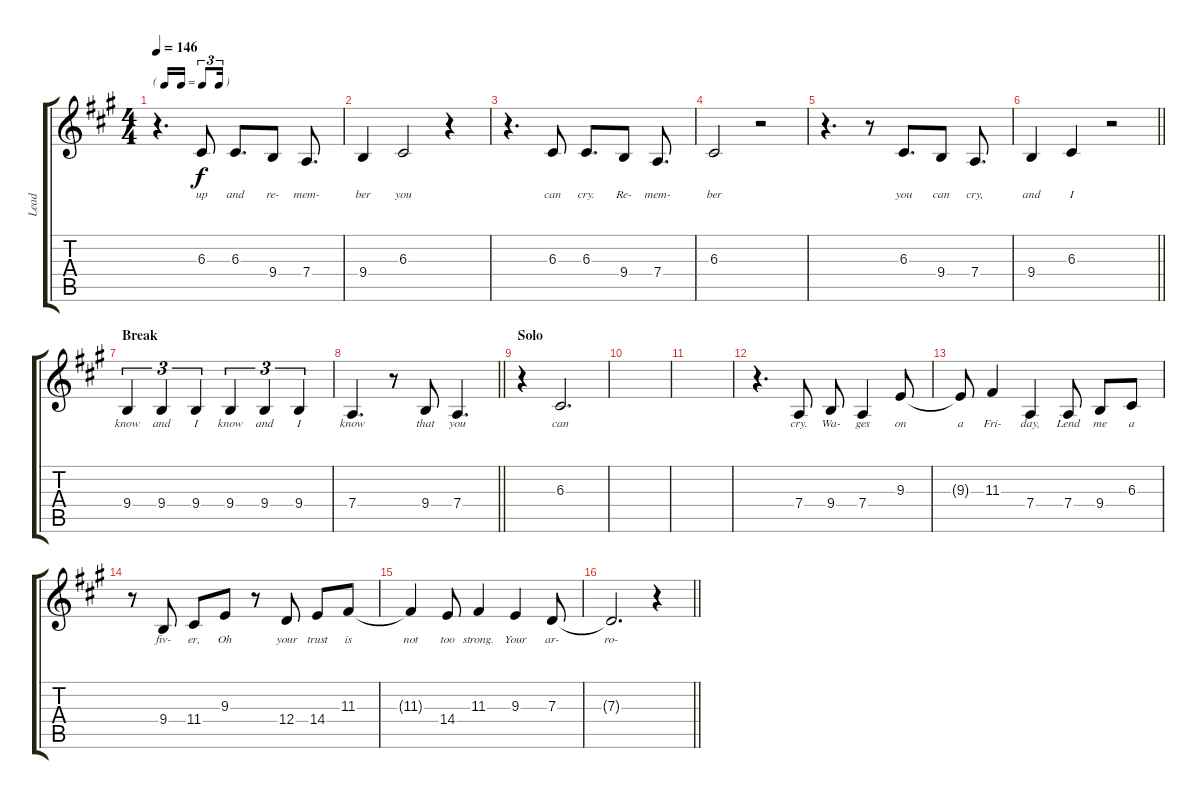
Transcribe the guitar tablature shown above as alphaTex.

\track ("Lead" "Lead") {instrument violin}
\staff {score tabs}
\tuning (E4 B3 G3 D3 A2 E2) {hide}
\ts (4 4)
\tf triplet16th
\tempo 146
\clef g2
\ks a
r.4{d dy f} 6.3.8{lyrics (0 "up") lyrics (1 "") lyrics (2 "") lyrics (3 "") lyrics (4 "")} 6.3.8{d lyrics (0 "and") lyrics (1 "") lyrics (2 "") lyrics (3 "") lyrics (4 "")} 9.4.8{lyrics (0 "re-") lyrics (1 "") lyrics (2 "") lyrics (3 "") lyrics (4 "")} 7.4.8{d lyrics (0 "mem-") lyrics (1 "") lyrics (2 "") lyrics (3 "") lyrics (4 "")} |
9.4.4{lyrics (0 "ber") lyrics (1 "") lyrics (2 "") lyrics (3 "") lyrics (4 "")} 6.3.2{lyrics (0 "you") lyrics (1 "") lyrics (2 "") lyrics (3 "") lyrics (4 "")} r.4 |
r.4{d} 6.3.8{lyrics (0 "can") lyrics (1 "") lyrics (2 "") lyrics (3 "") lyrics (4 "")} 6.3.8{d lyrics (0 "cry.") lyrics (1 "") lyrics (2 "") lyrics (3 "") lyrics (4 "")} 9.4.8{lyrics (0 "Re-") lyrics (1 "") lyrics (2 "") lyrics (3 "") lyrics (4 "")} 7.4.8{d lyrics (0 "mem-") lyrics (1 "") lyrics (2 "") lyrics (3 "") lyrics (4 "")} |
6.3.2{lyrics (0 "ber") lyrics (1 "") lyrics (2 "") lyrics (3 "") lyrics (4 "")} r.2 |
r.4{d} r.8 6.3.8{d lyrics (0 "you") lyrics (1 "") lyrics (2 "") lyrics (3 "") lyrics (4 "")} 9.4.8{lyrics (0 "can") lyrics (1 "") lyrics (2 "") lyrics (3 "") lyrics (4 "")} 7.4.8{d lyrics (0 "cry,") lyrics (1 "") lyrics (2 "") lyrics (3 "") lyrics (4 "")} |
\barLineRight lightlight
9.4.4{lyrics (0 "and") lyrics (1 "") lyrics (2 "") lyrics (3 "") lyrics (4 "")} 6.3.4{lyrics (0 "I") lyrics (1 "") lyrics (2 "") lyrics (3 "") lyrics (4 "")} r.2 |
\section ("" "Break")
9.4.4{tu (3 2) lyrics (0 "know") lyrics (1 "") lyrics (2 "") lyrics (3 "") lyrics (4 "")} 9.4.4{tu (3 2) lyrics (0 "and") lyrics (1 "") lyrics (2 "") lyrics (3 "") lyrics (4 "")} 9.4.4{tu (3 2) lyrics (0 "I") lyrics (1 "") lyrics (2 "") lyrics (3 "") lyrics (4 "")} 9.4.4{tu (3 2) lyrics (0 "know") lyrics (1 "") lyrics (2 "") lyrics (3 "") lyrics (4 "")} 9.4.4{tu (3 2) lyrics (0 "and") lyrics (1 "") lyrics (2 "") lyrics (3 "") lyrics (4 "")} 9.4.4{tu (3 2) lyrics (0 "I") lyrics (1 "") lyrics (2 "") lyrics (3 "") lyrics (4 "")} |
\barLineRight lightlight
7.4.4{d lyrics (0 "know") lyrics (1 "") lyrics (2 "") lyrics (3 "") lyrics (4 "")} r.8 9.4.8{lyrics (0 "that") lyrics (1 "") lyrics (2 "") lyrics (3 "") lyrics (4 "")} 7.4.4{d lyrics (0 "you") lyrics (1 "") lyrics (2 "") lyrics (3 "") lyrics (4 "")} |
\section ("" "Solo")
r.4 6.3.2{d lyrics (0 "can") lyrics (1 "") lyrics (2 "") lyrics (3 "") lyrics (4 "")} |
|
|
r.4{d} 7.4.8{lyrics (0 "cry.") lyrics (1 "") lyrics (2 "") lyrics (3 "") lyrics (4 "")} 9.4.8{lyrics (0 "Wa-") lyrics (1 "") lyrics (2 "") lyrics (3 "") lyrics (4 "")} 7.4.4{lyrics (0 "ges") lyrics (1 "") lyrics (2 "") lyrics (3 "") lyrics (4 "")} 9.3.8{lyrics (0 "on") lyrics (1 "") lyrics (2 "") lyrics (3 "") lyrics (4 "")} |
9.3{t}.8{lyrics (0 "a") lyrics (1 "") lyrics (2 "") lyrics (3 "") lyrics (4 "")} 11.3.4{lyrics (0 "Fri-") lyrics (1 "") lyrics (2 "") lyrics (3 "") lyrics (4 "")} 7.4.4{lyrics (0 "day,") lyrics (1 "") lyrics (2 "") lyrics (3 "") lyrics (4 "")} 7.4.8{lyrics (0 "Lend") lyrics (1 "") lyrics (2 "") lyrics (3 "") lyrics (4 "")} 9.4.8{lyrics (0 "me") lyrics (1 "") lyrics (2 "") lyrics (3 "") lyrics (4 "")} 6.3.8{lyrics (0 "a") lyrics (1 "") lyrics (2 "") lyrics (3 "") lyrics (4 "")} |
r.8 9.4.8{lyrics (0 "fiv-") lyrics (1 "") lyrics (2 "") lyrics (3 "") lyrics (4 "")} 11.4.8{lyrics (0 "er,") lyrics (1 "") lyrics (2 "") lyrics (3 "") lyrics (4 "")} 9.3.8{lyrics (0 "Oh") lyrics (1 "") lyrics (2 "") lyrics (3 "") lyrics (4 "")} r.8 12.4.8{lyrics (0 "your") lyrics (1 "") lyrics (2 "") lyrics (3 "") lyrics (4 "")} 14.4.8{lyrics (0 "trust") lyrics (1 "") lyrics (2 "") lyrics (3 "") lyrics (4 "")} 11.3.8{lyrics (0 "is") lyrics (1 "") lyrics (2 "") lyrics (3 "") lyrics (4 "")} |
11.3{t}.4{lyrics (0 "not") lyrics (1 "") lyrics (2 "") lyrics (3 "") lyrics (4 "")} 14.4.8{lyrics (0 "too") lyrics (1 "") lyrics (2 "") lyrics (3 "") lyrics (4 "")} 11.3.4{lyrics (0 "strong.") lyrics (1 "") lyrics (2 "") lyrics (3 "") lyrics (4 "")} 9.3.4{lyrics (0 "Your") lyrics (1 "") lyrics (2 "") lyrics (3 "") lyrics (4 "")} 7.3.8{lyrics (0 "ar-") lyrics (1 "") lyrics (2 "") lyrics (3 "") lyrics (4 "")} |
\barLineRight lightlight
7.3{t}.2{d lyrics (0 "ro-") lyrics (1 "") lyrics (2 "") lyrics (3 "") lyrics (4 "")} r.4
